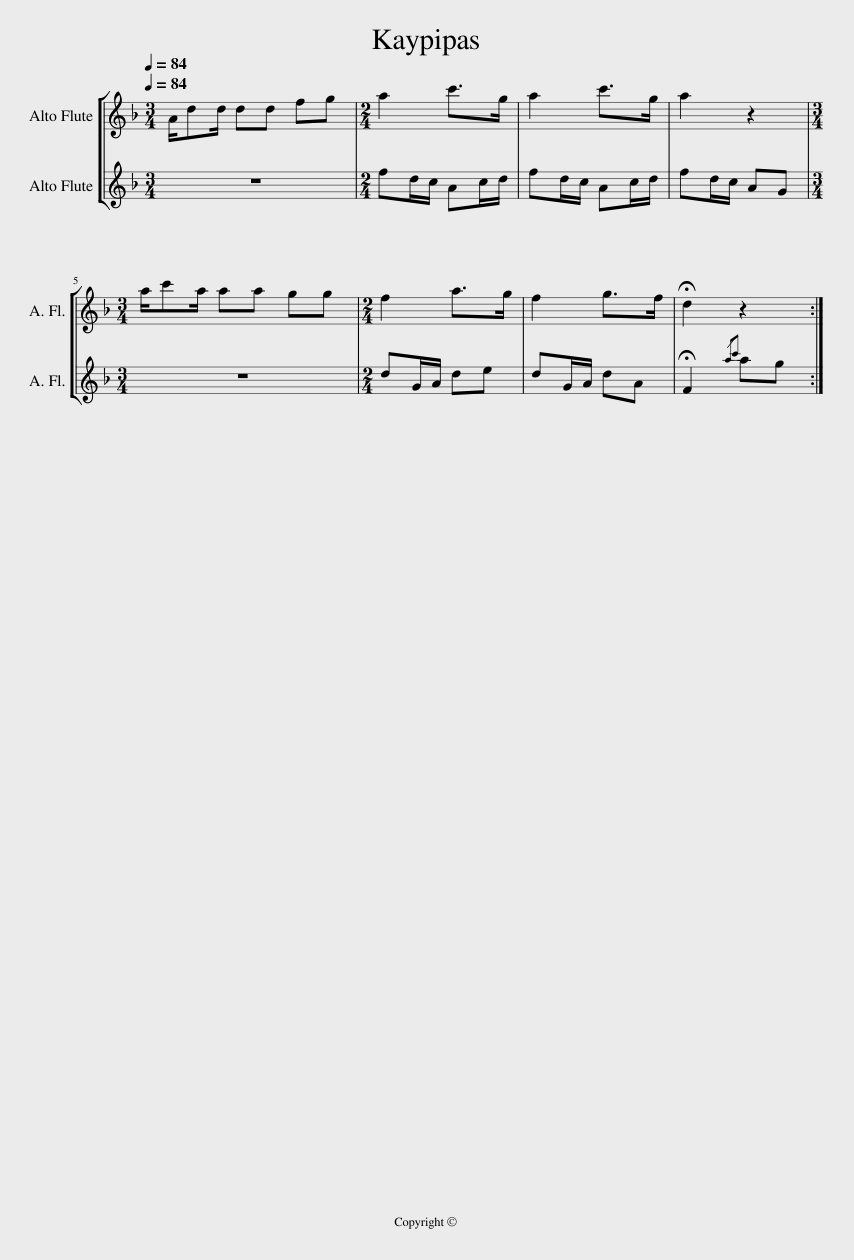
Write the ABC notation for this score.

X:1
%%score [ 1 2 ]
L:1/8
Q:1/4=84
M:3/4
I:linebreak $
K:F
V:1 treble
V:2 treble
V:1
 A/dd/ dd fg |[M:2/4] a2 c'>g | a2 c'>g | a2 z2 |$[M:3/4] a/c'a/ aa gg | %5
[M:2/4] f2 a>g | f2 g>f | !fermata!d2 z2 :| %8
V:2
 z6 |[M:2/4] fd/c/ Ac/d/ | fd/c/ Ac/d/ | fd/c/ AG |$[M:3/4] z6 | %5
[M:2/4] dG/A/ de | dG/A/ dA | !fermata!F2{/ac'} ag :| %8
